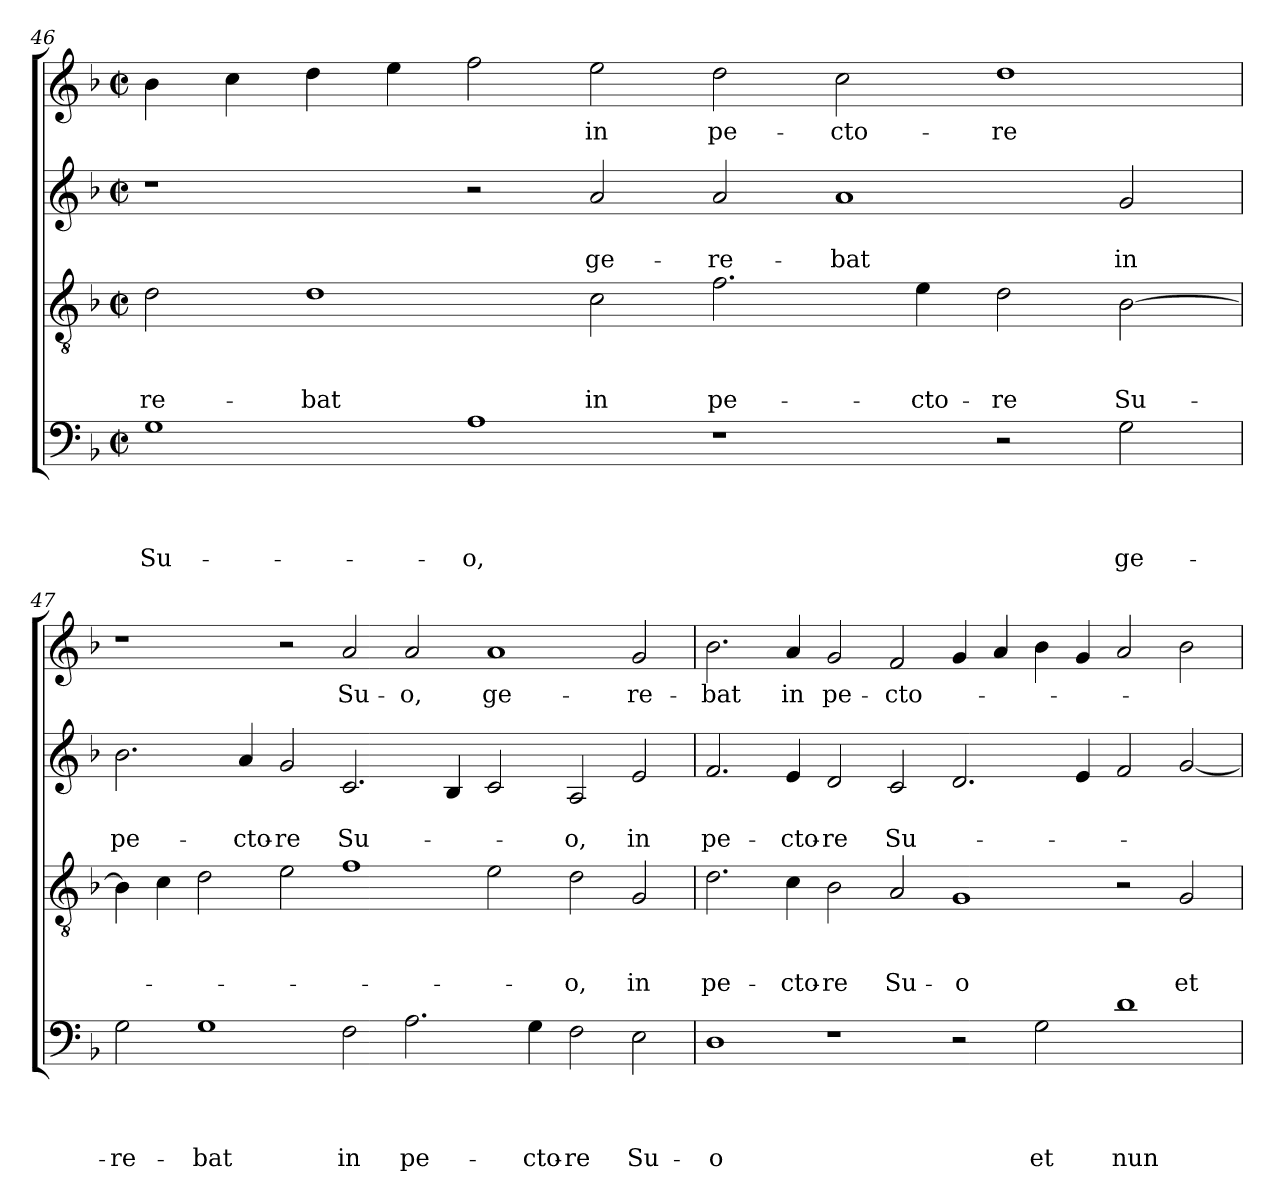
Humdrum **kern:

**kern	**text	**text	**text	**text	**kern	**text	**text	**text	**kern	**text	**text	**kern	**text
*part4	*part4	*part4	*part4	*part4	*part3	*part3	*part3	*part3	*part2	*part2	*part2	*part1	*part1
*staff4	*staff4	*staff4	*staff4	*staff4	*staff3	*staff3	*staff3	*staff3	*staff2	*staff2	*staff2	*staff1	*staff1
*clefF4	*	*	*	*	*clefGv2	*	*	*	*clefG2	*	*	*clefG2	*
*k[b-]	*	*	*	*	*k[b-]	*	*	*	*k[b-]	*	*	*k[b-]	*
*F:	*	*	*	*	*F:	*	*	*	*F:	*	*	*F:	*
*M2/2	*	*	*	*	*M2/2	*	*	*	*M2/2	*	*	*M2/2	*
*met(c|)	*	*	*	*	*met(c|)	*	*	*	*met(c|)	*	*	*met(c|)	*
=46	=46	=46	=46	=46	=46	=46	=46	=46	=46	=46	=46	=46	=46
!	!	!	!	!LO:LY:b	!	!	!	!LO:LY:b	!	!	!	!	!
1G	.	.	.	Su-	2d\	.	.	-re-	1r	.	.	4b-\	.
.	.	.	.	.	.	.	.	.	.	.	.	4cc\	.
!	!	!	!	!	!	!	!	!LO:LY:b	!	!	!	!	!
.	.	.	.	.	1d	.	.	-bat	.	.	.	4dd\	.
.	.	.	.	.	.	.	.	.	.	.	.	4ee\	.
!	!	!	!	!LO:LY:b	!	!	!	!	!	!	!	!	!
1A	.	.	.	-o,	.	.	.	.	2r	.	.	2ff\	.
!	!	!	!	!	!	!	!	!LO:LY:b	!	!	!LO:LY:b	!	!LO:LY:b
.	.	.	.	.	2c\	.	.	in	2a/	.	ge-	2ee\	in
!	!	!	!	!	!	!	!	!LO:LY:b	!	!	!LO:LY:b	!	!LO:LY:b:rj
1r	.	.	.	.	2.f\	.	.	pe-	2a/	.	-re-	2dd\	pe-
!	!	!	!	!	!	!	!	!	!	!	!LO:LY:b:rj	!	!LO:LY:b
.	.	.	.	.	.	.	.	.	1a	.	-bat	2cc\	-cto-
!	!	!	!	!	!	!	!	!LO:LY:b	!	!	!	!	!
.	.	.	.	.	4e\	.	.	-cto-	.	.	.	.	.
!	!	!	!	!	!	!	!	!LO:LY:b:rj	!	!	!	!	!LO:LY:b
2r	.	.	.	.	2d\	.	.	-re	.	.	.	1dd	-re
!	!	!	!	!LO:LY:b	!	!	!	!LO:LY:b	!	!	!LO:LY:b	!	!
2G\	.	.	.	ge-	[>2B-\	.	.	Su-	2g/	.	in	.	.
=47	=47	=47	=47	=47	=47	=47	=47	=47	=47	=47	=47	=47	=47
!	!	!	!	!LO:LY:b	!	!	!	!	!	!	!LO:LY:b	!	!
2G\	.	.	.	-re-	4B-\]	.	.	.	2.b-\	.	pe-	1r	.
.	.	.	.	.	4c\	.	.	.	.	.	.	.	.
!	!	!	!	!LO:LY:b	!	!	!	!	!	!	!	!	!
1G	.	.	.	-bat	2d\	.	.	.	.	.	.	.	.
!	!	!	!	!	!	!	!	!	!	!	!LO:LY:b	!	!
.	.	.	.	.	.	.	.	.	4a/	.	-cto-	.	.
!	!	!	!	!	!	!	!	!	!	!	!LO:LY:b:rj	!	!
.	.	.	.	.	2e\	.	.	.	2g/	.	-re	2r	.
!	!	!	!	!LO:LY:b	!	!	!	!	!	!	!LO:LY:b	!	!LO:LY:b
2F\	.	.	.	in	1f	.	.	.	2.c/	.	Su-	2a/	Su-
!	!	!	!	!LO:LY:b	!	!	!	!	!	!	!	!	!LO:LY:b
2.A\	.	.	.	pe-	.	.	.	.	.	.	.	2a/	-o,
.	.	.	.	.	.	.	.	.	4B-/	.	.	.	.
!	!	!	!	!	!	!	!	!	!	!	!	!	!LO:LY:b
.	.	.	.	.	2e\	.	.	.	2c/	.	.	1a	ge-
!	!	!	!	!LO:LY:b	!	!	!	!	!	!	!	!	!
4G\	.	.	.	-cto-	.	.	.	.	.	.	.	.	.
!	!	!	!	!LO:LY:b:rj	!	!	!	!LO:LY:b	!	!	!LO:LY:b	!	!
2F\	.	.	.	-re	2d\	.	.	-o,	2A/	.	-o,	.	.
!	!	!	!	!LO:LY:b	!	!	!	!LO:LY:b	!	!	!LO:LY:b	!	!LO:LY:b
2E\	.	.	.	Su-	2G/	.	.	in	2e/	.	in	2g/	-re-
!!LO:PB:g=z
=48	=48	=48	=48	=48	=48	=48	=48	=48	=48	=48	=48	=48	=48
!	!	!	!	!LO:LY:b	!	!	!	!LO:LY:b	!	!	!LO:LY:b	!	!LO:LY:b
1D	.	.	.	-o	2.d\	.	.	pe-	2.f/	.	pe-	2.b-\	-bat
!	!	!	!	!	!	!	!	!LO:LY:b	!	!	!LO:LY:b	!	!LO:LY:b
.	.	.	.	.	4c\	.	.	-cto-	4e/	.	-cto-	4a/	in
!	!	!	!	!	!	!	!	!LO:LY:b:rj	!	!	!LO:LY:b:rj	!	!LO:LY:b:rj
1r	.	.	.	.	2B-\	.	.	-re	2d/	.	-re	2g/	pe-
!	!	!	!	!	!	!	!	!LO:LY:b	!	!	!LO:LY:b	!	!LO:LY:b
.	.	.	.	.	2A/	.	.	Su-	2c/	.	Su-	2f/	-cto-
!	!	!	!	!	!	!	!	!LO:LY:b:rj	!	!	!	!	!
2r	.	.	.	.	1G	.	.	-o	2.d/	.	.	4g/	.
.	.	.	.	.	.	.	.	.	.	.	.	4a/	.
!	!	!	!	!LO:LY:b	!	!	!	!	!	!	!	!	!
2G\	.	.	.	et	.	.	.	.	.	.	.	4b-\	.
.	.	.	.	.	.	.	.	.	4e/	.	.	4g/	.
!	!	!	!	!LO:LY:b	!	!	!	!	!	!	!	!	!
1d	.	.	.	nun-	2r	.	.	.	2f/	.	.	2a/	.
!	!	!	!	!	!	!	!	!LO:LY:b	!	!	!	!	!
.	.	.	.	.	2G/	.	.	et	[<2g/	.	.	2b-\	.
=	=	=	=	=	=	=	=	=	=	=	=	=	=
*-	*-	*-	*-	*-	*-	*-	*-	*-	*-	*-	*-	*-	*-
